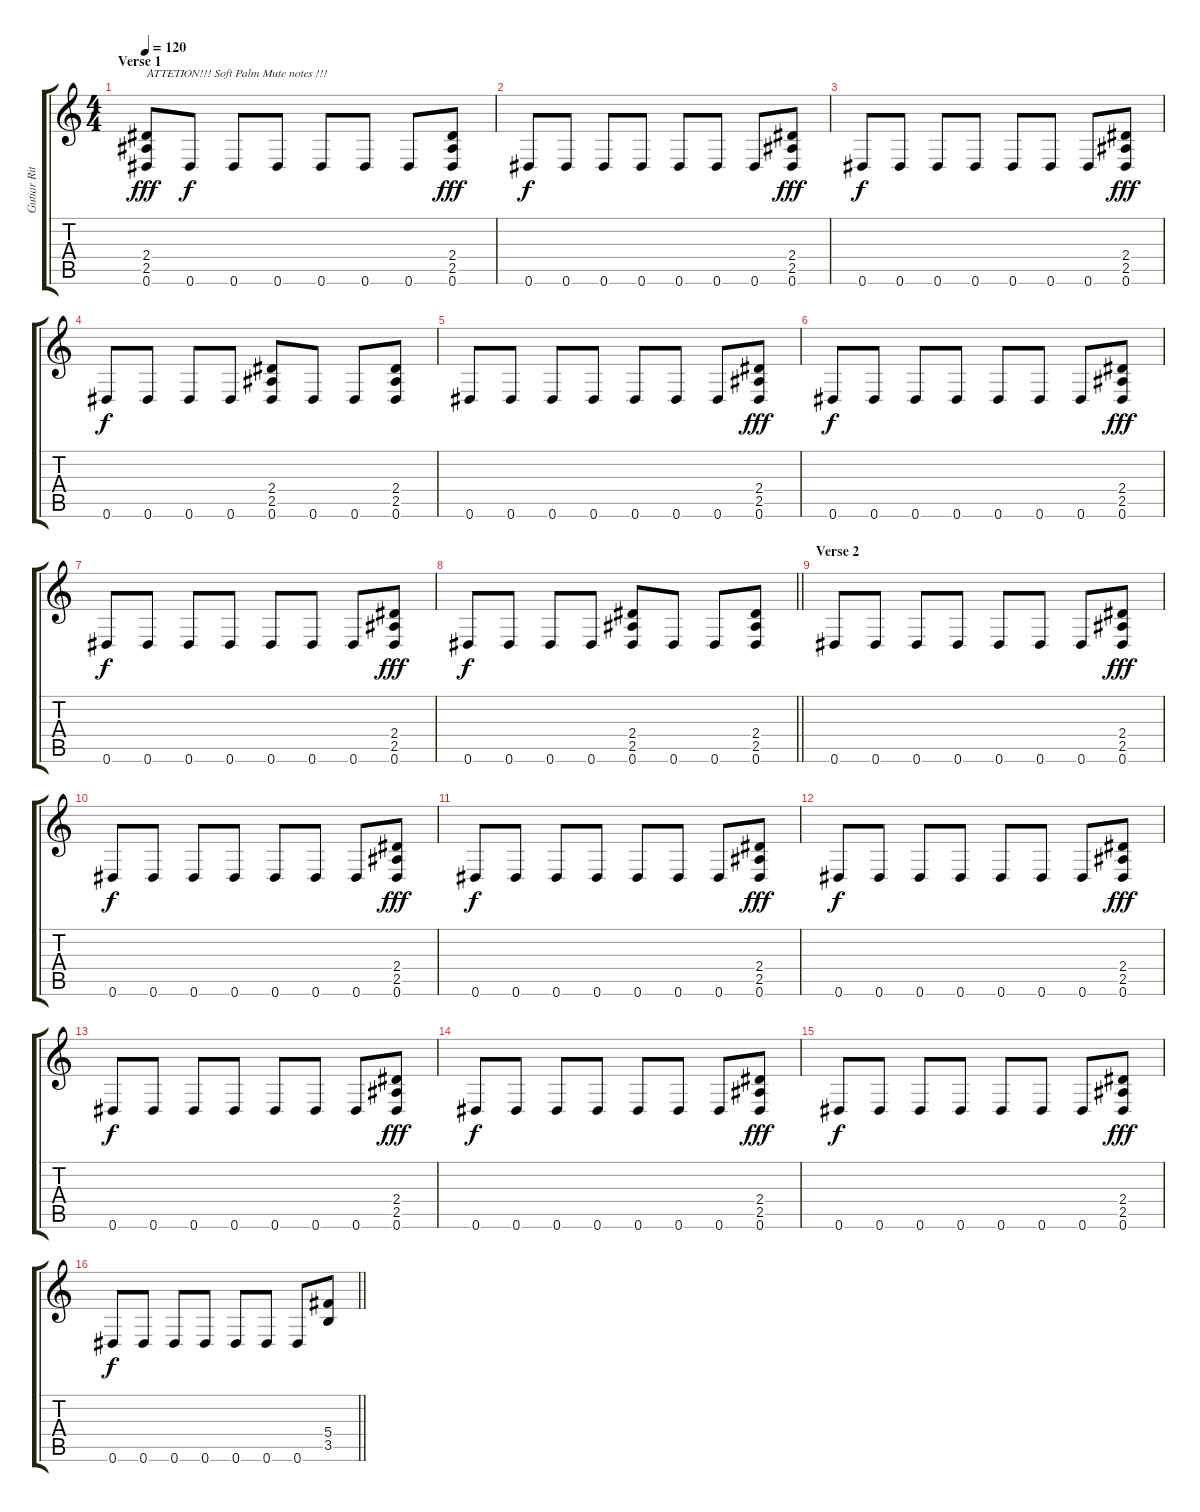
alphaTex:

\track ("Gutiar Rithm 1" "Gutiar Rit") {instrument distortionguitar}
\staff {score tabs}
\tuning (Eb4 Bb3 Gb3 Db3 Ab2 Eb2) {hide}
\ts (4 4)
\section ("" "Verse 1")
\tempo 120
\clef g2
\ks c
(2.4 2.5 0.6).8{txt "ATTETION!!! Soft Palm Mute notes !!!" dy fff instrument distortionguitar} 0.6.8{dy f} 0.6.8 0.6.8 0.6.8 0.6.8 0.6.8 (2.4 2.5 0.6).8{dy fff} |
0.6.8{dy f} 0.6.8 0.6.8 0.6.8 0.6.8 0.6.8 0.6.8 (2.4 2.5 0.6).8{dy fff} |
0.6.8{dy f} 0.6.8 0.6.8 0.6.8 0.6.8 0.6.8 0.6.8 (2.4 2.5 0.6).8{dy fff} |
0.6.8{dy f} 0.6.8 0.6.8 0.6.8 (2.4 2.5 0.6).8 0.6.8 0.6.8 (2.4 2.5 0.6).8 |
0.6.8 0.6.8 0.6.8 0.6.8 0.6.8 0.6.8 0.6.8 (2.4 2.5 0.6).8{dy fff} |
0.6.8{dy f} 0.6.8 0.6.8 0.6.8 0.6.8 0.6.8 0.6.8 (2.4 2.5 0.6).8{dy fff} |
0.6.8{dy f} 0.6.8 0.6.8 0.6.8 0.6.8 0.6.8 0.6.8 (2.4 2.5 0.6).8{dy fff} |
\barLineRight lightlight
0.6.8{dy f} 0.6.8 0.6.8 0.6.8 (2.4 2.5 0.6).8 0.6.8 0.6.8 (2.4 2.5 0.6).8 |
\section ("" "Verse 2")
0.6.8 0.6.8 0.6.8 0.6.8 0.6.8 0.6.8 0.6.8 (2.4 2.5 0.6).8{dy fff} |
0.6.8{dy f} 0.6.8 0.6.8 0.6.8 0.6.8 0.6.8 0.6.8 (2.4 2.5 0.6).8{dy fff} |
0.6.8{dy f} 0.6.8 0.6.8 0.6.8 0.6.8 0.6.8 0.6.8 (2.4 2.5 0.6).8{dy fff} |
0.6.8{dy f} 0.6.8 0.6.8 0.6.8 0.6.8 0.6.8 0.6.8 (2.4 2.5 0.6).8{dy fff} |
0.6.8{dy f} 0.6.8 0.6.8 0.6.8 0.6.8 0.6.8 0.6.8 (2.4 2.5 0.6).8{dy fff} |
0.6.8{dy f} 0.6.8 0.6.8 0.6.8 0.6.8 0.6.8 0.6.8 (2.4 2.5 0.6).8{dy fff} |
0.6.8{dy f} 0.6.8 0.6.8 0.6.8 0.6.8 0.6.8 0.6.8 (2.4 2.5 0.6).8{dy fff} |
\barLineRight lightlight
0.6.8{dy f} 0.6.8 0.6.8 0.6.8 0.6.8 0.6.8 0.6.8 (5.4 3.5).8
